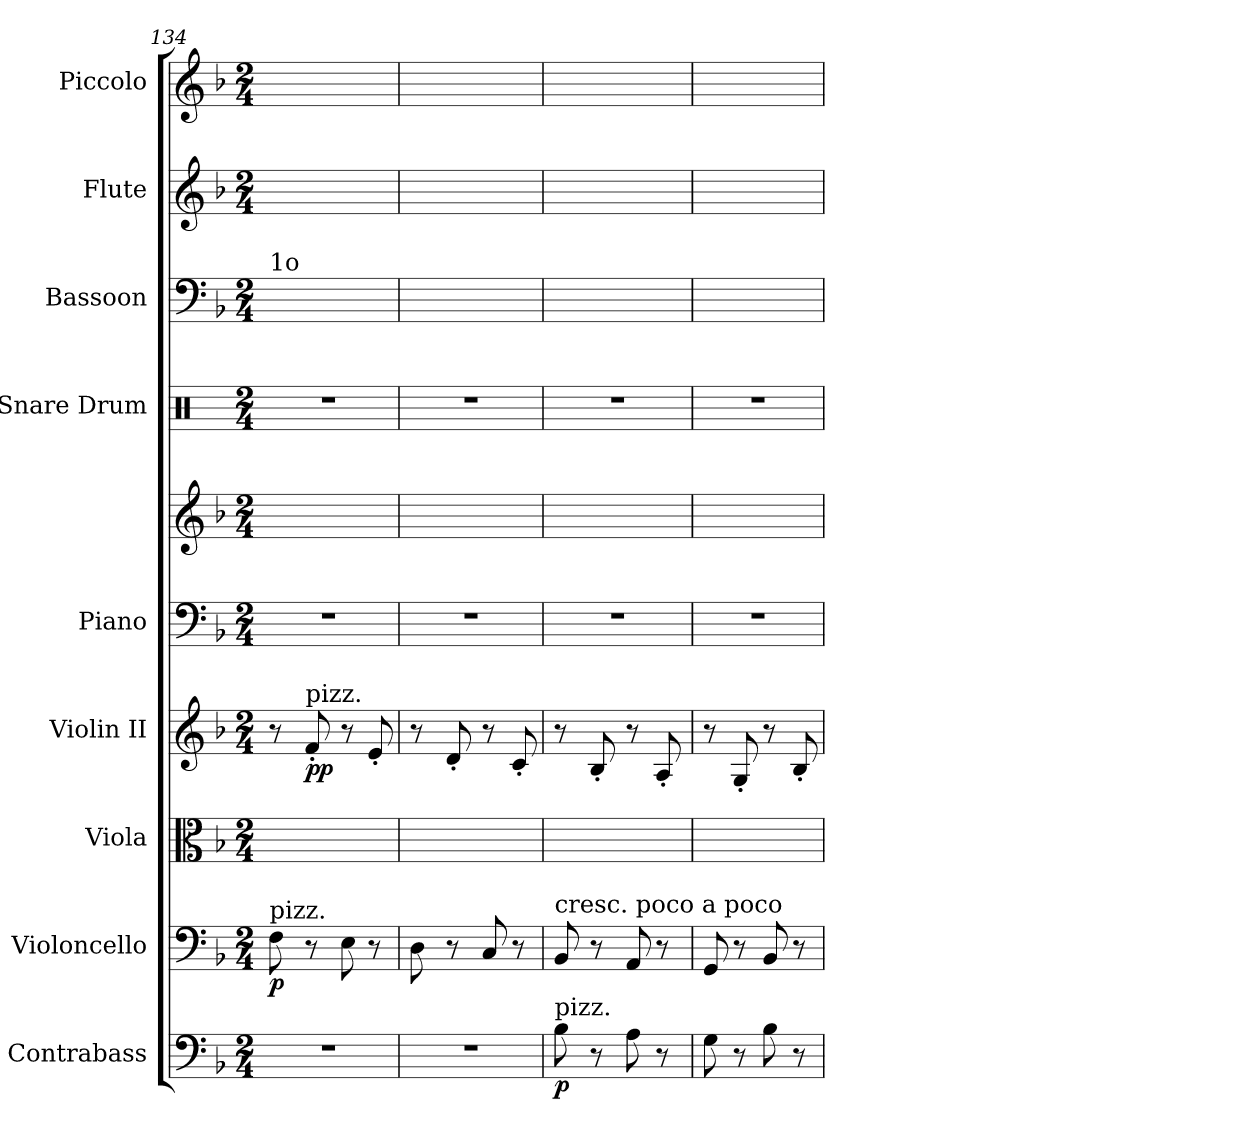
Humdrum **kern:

**kern	**dynam	**kern	**dynam	**kern	**kern	**dynam	**kern	**kern	**kern	**kern	**kern	**kern
*part9	*part9	*part8	*part8	*part7	*part6	*part6	*part5	*part5	*part4	*part3	*part2	*part1
*staff10	*staff10	*staff9	*staff9	*staff8	*staff7	*staff7	*staff6	*staff5	*staff4	*staff3	*staff2	*staff1
*I"Contrabass	*	*I"Violoncello	*	*I"Viola	*I"Violin II	*	*I"Piano	*	*I"Snare Drum	*I"Bassoon	*I"Flute	*I"Piccolo
*I'Cb.	*	*I'Vc.	*	*I'Vla.	*I'Vln. II	*	*I'Pno	*	*I'S. D.	*I'Bsn.	*I'Fl.	*I'Picc.
*clefF4	*	*clefF4	*	*clefC3	*clefG2	*	*clefF4	*clefG2	*clefX	*clefF4	*clefG2	*clefG2
*ITrd7c12	*	*	*	*	*	*	*	*	*	*	*	*ITrd-7c-12
*k[b-]	*	*k[b-]	*	*k[b-]	*k[b-]	*	*k[b-]	*k[b-]	*k[]	*k[b-]	*k[b-]	*k[b-]
*F:	*	*F:	*	*F:	*F:	*	*F:	*F:	*C:	*F:	*F:	*F:
*M2/4	*	*M2/4	*	*M2/4	*M2/4	*	*M2/4	*M2/4	*M2/4	*M2/4	*M2/4	*M2/4
=134	=134	=134	=134	=134	=134	=134	=134	=134	=134	=134	=134	=134
!	!	!	!	!	!	!	!	!	!	!LO:TX:a:t=1o	!	!
!	!	!LO:TX:a:t=pizz.	!	!	!	!	!	!	!	!	!	!
2r	.	8F	p	16ryy	8r	.	2r	2ryy	2r	16ryy	2ryy	2ryy
.	.	.	.	8ryy	.	.	.	.	.	8ryy	.	.
!	!	!	!	!	!LO:TX:a:t=pizz.	!	!	!	!	!	!	!
.	.	8r	.	.	8f'	pp	.	.	.	.	.	.
.	.	.	.	16ryy	.	.	.	.	.	16ryy	.	.
.	.	8E	.	8ryy	8r	.	.	.	.	8ryy	.	.
.	.	8r	.	8ryy	8e'	.	.	.	.	8ryy	.	.
=135	=135	=135	=135	=135	=135	=135	=135	=135	=135	=135	=135	=135
2r	.	8D	.	16ryy	8r	.	2r	2ryy	2r	16ryy	2ryy	2ryy
.	.	.	.	8ryy	.	.	.	.	.	8ryy	.	.
.	.	8r	.	.	8d'	.	.	.	.	.	.	.
.	.	.	.	16ryy	.	.	.	.	.	16ryy	.	.
.	.	8C	.	8ryy	8r	.	.	.	.	8ryy	.	.
.	.	8r	.	8ryy	8c'	.	.	.	.	8ryy	.	.
=136	=136	=136	=136	=136	=136	=136	=136	=136	=136	=136	=136	=136
!	!	!LO:TX:t=cresc. poco a poco	!	!	!	!	!	!	!	!	!	!
!LO:TX:a:t=pizz.	!	!	!	!	!	!	!	!	!	!	!	!
8BB-	p	8BB-	.	16ryy	8r	.	2r	2ryy	2r	16ryy	2ryy	2ryy
.	.	.	.	8ryy	.	.	.	.	.	8ryy	.	.
8r	.	8r	.	.	8B-'	.	.	.	.	.	.	.
.	.	.	.	16ryy	.	.	.	.	.	16ryy	.	.
8AA	.	8AA	.	8ryy	8r	.	.	.	.	8ryy	.	.
8r	.	8r	.	16ryy	8A'	.	.	.	.	16ryy	.	.
.	.	.	.	16ryy	.	.	.	.	.	16ryy	.	.
=137	=137	=137	=137	=137	=137	=137	=137	=137	=137	=137	=137	=137
8GG	.	8GG	.	2ryy	8r	.	2r	2ryy	2r	2ryy	2ryy	2ryy
8r	.	8r	.	.	8G'	.	.	.	.	.	.	.
8BB-	.	8BB-	.	.	8r	.	.	.	.	.	.	.
8r	.	8r	.	.	8B-'	.	.	.	.	.	.	.
=	=	=	=	=	=	=	=	=	=	=	=	=
*-	*-	*-	*-	*-	*-	*-	*-	*-	*-	*-	*-	*-
